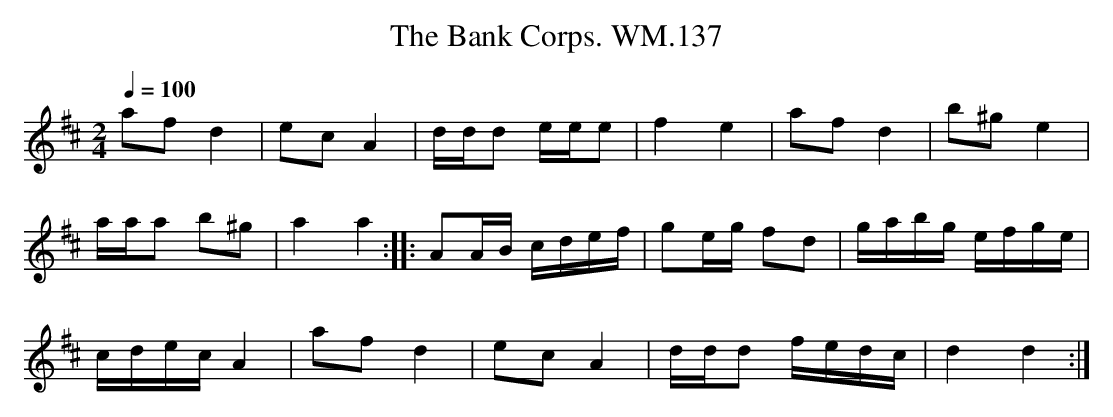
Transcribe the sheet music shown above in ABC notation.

X:1
T:Bank Corps. WM.137, The
M:2/4
L:1/8
Q:1/4=100
K:D
afd2|ecA2|d/d/d e/e/e|f2e2|afd2|b^ge2|
a/a/a b^g|a2a2:|\\
|:AA/B/ c/d/e/f/|ge/g/ fd|g/a/b/g/ e/f/g/e/|
c/d/e/c/A2|afd2|ecA2|d/d/d f/e/d/c/|d2d2:|
